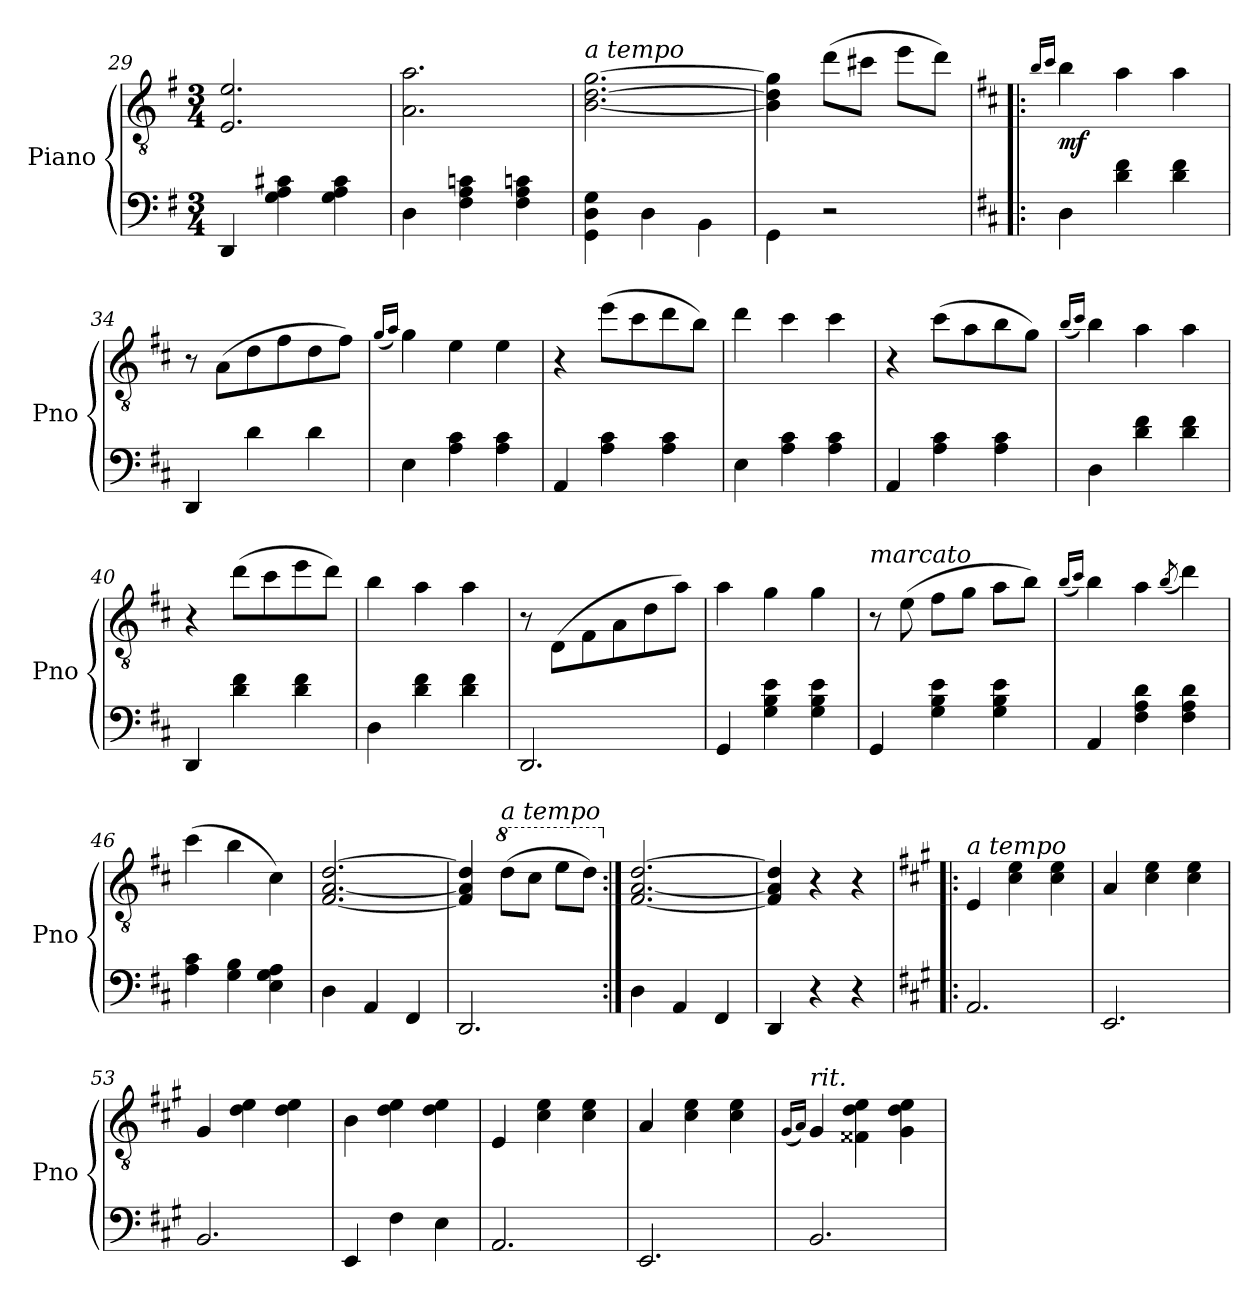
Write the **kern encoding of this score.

**kern	**kern	**dynam
*part2	*part1	*part1
*staff2	*staff1	*staff1
*I"Piano	*I"Piano	*
*I'Pno	*I'Pno	*
*clefF4	*clefGv2	*
*k[f#]	*k[f#]	*
*M3/4	*M3/4	*
=29	=29	=29
4DD/	2.E/ 2.e/	.
4G\ 4A\ 4c#X\	.	.
4G\ 4A\ 4c#\	.	.
=30	=30	=30
4D\	2.A\ 2.a\	.
4F#\ 4A\ 4cn\	.	.
4F#\ 4A\ 4cn\	.	.
=31	=31	=31
!	!LO:TX:a:i:t=a tempo	!
4GG\ 4D\ 4G\	[2.B\ [2.d\ [2.g\	.
4D\	.	.
4BB\	.	.
=32	=32	=32
4GG\	4B\] 4d\] 4g\]	.
2r	(8dd\L	.
.	8cc#X\J	.
.	8ee\L	.
.	8dd\J)	.
!!LO:PB:g=z
=33!|:	=33!|:	=33!|:
*k[f#c#]	*k[f#c#]	*
.	16qb/LL	.
.	16qcc#/JJ	.
!	!	!LO:DY:b
4D\	4b\	mf
4d\ 4f#\	4a\	.
4d\ 4f#\	4a\	.
=34	=34	=34
4DD/	8r	.
.	(8A\L	.
4d\	8d\	.
.	8f#\	.
4d\	8d\	.
.	8f#\J)	.
=35	=35	=35
.	(16qg/LL	.
.	16qa/JJ)	.
4E\	4g\	.
4A\ 4c#\	4e\	.
4A\ 4c#\	4e\	.
=36	=36	=36
4AA/	4r	.
4A\ 4c#\	(8ee\L	.
.	8cc#\	.
4A\ 4c#\	8dd\	.
.	8b\J)	.
=37	=37	=37
4E\	4dd\	.
4A\ 4c#\	4cc#\	.
4A\ 4c#\	4cc#\	.
!!LO:LB:g=z
=38	=38	=38
4AA/	4r	.
4A\ 4c#\	(8cc#\L	.
.	8a\	.
4A\ 4c#\	8b\	.
.	8g\J)	.
=39	=39	=39
.	(16qb/LL	.
.	16qcc#/JJ)	.
4D\	4b\	.
4d\ 4f#\	4a\	.
4d\ 4f#\	4a\	.
=40	=40	=40
4DD/	4r	.
4d\ 4f#\	(8dd\L	.
.	8cc#\	.
4d\ 4f#\	8ee\	.
.	8dd\J)	.
=41	=41	=41
4D\	4b\	.
4d\ 4f#\	4a\	.
4d\ 4f#\	4a\	.
=42	=42	=42
2.DD/	8r	.
.	(8D\L	.
.	8F#\	.
.	8A\	.
.	8d\	.
.	8a\J)	.
!!LO:LB:g=z
=43	=43	=43
4GG/	4a\	.
4G\ 4B\ 4e\	4g\	.
4G\ 4B\ 4e\	4g\	.
=44	=44	=44
!	!LO:TX:a:i:t=marcato	!
4GG/	8r	.
.	(8e\	.
4G\ 4B\ 4e\	8f#\L	.
.	8g\J	.
4G\ 4B\ 4e\	8a\L	.
.	8b\J)	.
=45	=45	=45
.	(16qb/LL	.
.	16qcc#/JJ)	.
4AA/	4b\	.
4F#\ 4A\ 4d\	4a\	.
.	(8qb/	.
4F#\ 4A\ 4d\	4dd\)	.
=46	=46	=46
4A\ 4c#\	(4cc#\	.
4G\ 4B\	4b\	.
4E\ 4G\ 4A\	4c#\)	.
=47	=47	=47
4D\	[2.F#/ [2.A/ [2.d/	.
4AA/	.	.
4FF#/	.	.
!!LO:LB:g=z
=48	=48	=48
2.DD/	4F#/] 4A/] 4d/]	.
*	*8va	*
!	!LO:TX:a:i:t=a tempo	!
.	(8dd\L	.
.	8cc#\J	.
.	8ee\L	.
.	8dd\J)	.
=49:|!	=49:|!	=49:|!
*	*X8va	*
4D\	[2.F#/ [2.A/ [2.d/	.
4AA/	.	.
4FF#/	.	.
=50	=50	=50
4DD/	4F#/] 4A/] 4d/]	.
4r	4r	.
4r	4r	.
=51!|:	=51!|:	=51!|:
*k[f#c#g#]	*k[f#c#g#]	*
!	!LO:TX:a:i:t=a tempo	!
2.AA/	4E/	.
.	4c#\ 4e\	.
.	4c#\ 4e\	.
=52	=52	=52
2.EE/	4A/	.
.	4c#\ 4e\	.
.	4c#\ 4e\	.
=53	=53	=53
2.BB/	4G#/	.
.	4d\ 4e\	.
.	4d\ 4e\	.
!!LO:LB:g=z
=54	=54	=54
4EE/	4B\	.
4F#\	4d\ 4e\	.
4E\	4d\ 4e\	.
=55	=55	=55
2.AA/	4E/	.
.	4c#\ 4e\	.
.	4c#\ 4e\	.
=56	=56	=56
2.EE/	4A/	.
.	4c#\ 4e\	.
.	4c#\ 4e\	.
=57	=57	=57
.	(16qG#/LL	.
.	16qA/JJ)	.
!	!LO:TX:a:i:t=rit.	!
2.BB/	4G#/	.
.	4F##X\ 4d\ 4e\	.
.	4G#\ 4d\ 4e\	.
=	=	=
*-	*-	*-
